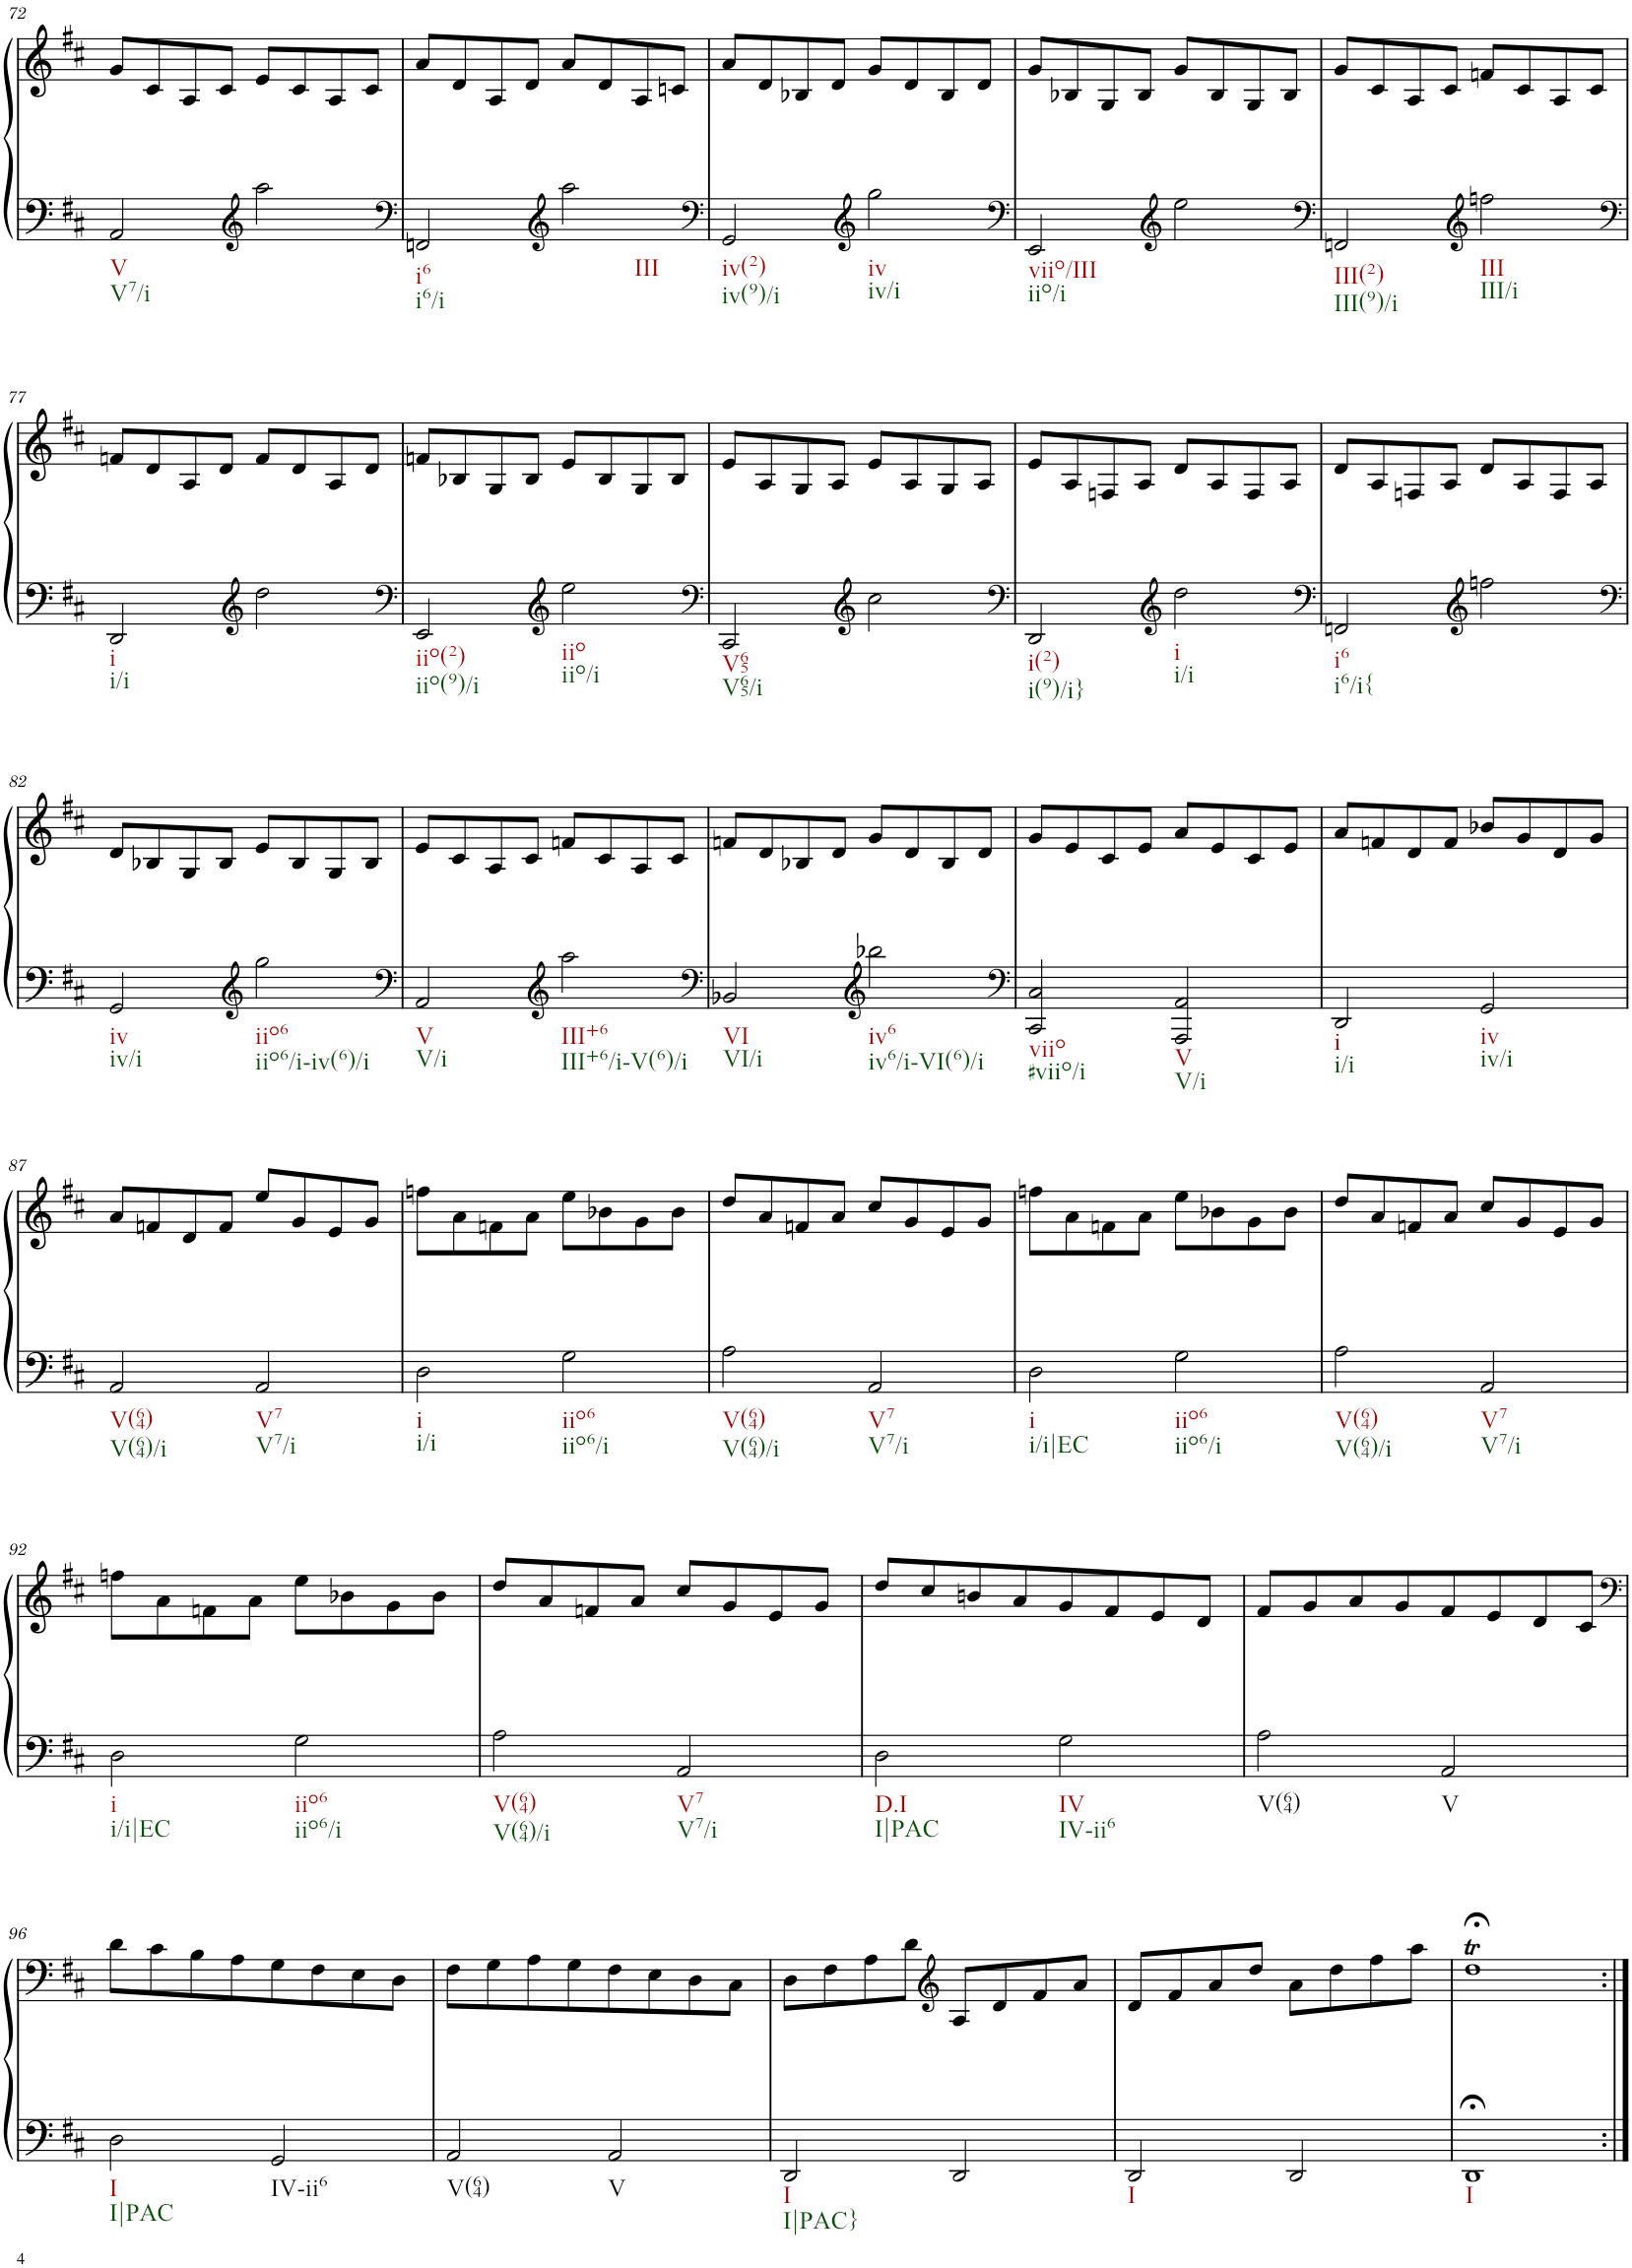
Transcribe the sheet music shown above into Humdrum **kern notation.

**kern	**kern
*part1	*part1
*staff2	*staff1
*I"Piano	*
*I'Pno.	*
!!LO:PB:g=z
*clefF4	*clefG2
*k[f#c#]	*k[f#c#]
*M2/2	*M2/2
*met(c|)	*met(c|)
=72	=72
!LO:TX:b:t=V	!
!LO:TX:b:t=V7/i	!
2AA/	8g/L
.	8c#/
.	8A/
.	8c#/J
*clefG2	*
2aa\	8e/L
.	8c#/
.	8A/
.	8c#/J
=73	=73
*clefF4	*
!LO:TX:b:t=i6	!
!LO:TX:b:t=i6/i	!
2FFn/	8a/L
.	8d/
.	8A/
.	8d/J
*clefG2	*
!LO:TX:b:t=III	!
2aa\	8a/L
.	8d/
.	8A/
.	8cn/J
=74	=74
*clefF4	*
!LO:TX:b:t=iv(2)	!
!LO:TX:b:t=iv(9)/i	!
2GG/	8a/L
.	8d/
.	8B-X/
.	8d/J
*clefG2	*
!LO:TX:b:t=iv	!
!LO:TX:b:t=iv/i	!
2gg\	8g/L
.	8d/
.	8B-/
.	8d/J
=75	=75
*clefF4	*
!LO:TX:b:t=viio/III	!
!LO:TX:b:t=iio/i	!
2EE/	8g/L
.	8B-X/
.	8G/
.	8B-/J
*clefG2	*
2ee\	8g/L
.	8B-/
.	8G/
.	8B-/J
=76	=76
*clefF4	*
!LO:TX:b:t=III(2)	!
!LO:TX:b:t=III(9)/i	!
2FFn/	8g/L
.	8c#/
.	8A/
.	8c#/J
*clefG2	*
!LO:TX:b:t=III	!
!LO:TX:b:t=III/i	!
2ffn\	8fn/L
.	8c#/
.	8A/
.	8c#/J
!!LO:LB:g=z
=77	=77
*clefF4	*
!LO:TX:b:t=i	!
!LO:TX:b:t=i/i	!
2DD/	8fn/L
.	8d/
.	8A/
.	8d/J
*clefG2	*
2dd\	8f/L
.	8d/
.	8A/
.	8d/J
=78	=78
*clefF4	*
!LO:TX:b:t=iio(2)	!
!LO:TX:b:t=iio(9)/i	!
2EE/	8fn/L
.	8B-X/
.	8G/
.	8B-/J
*clefG2	*
!LO:TX:b:t=iio	!
!LO:TX:b:t=iio/i	!
2ee\	8e/L
.	8B-/
.	8G/
.	8B-/J
=79	=79
*clefF4	*
!LO:TX:b:t=V65	!
!LO:TX:b:t=V65/i	!
2CC#/	8e/L
.	8A/
.	8G/
.	8A/J
*clefG2	*
2cc#\	8e/L
.	8A/
.	8G/
.	8A/J
=80	=80
*clefF4	*
!LO:TX:b:t=i(2)	!
!LO:TX:b:t=i(9)/i}	!
2DD/	8e/L
.	8A/
.	8Fn/
.	8A/J
*clefG2	*
!LO:TX:b:t=i	!
!LO:TX:b:t=i/i	!
2dd\	8d/L
.	8A/
.	8F/
.	8A/J
=81	=81
*clefF4	*
!LO:TX:b:t=i6	!
!LO:TX:b:t=i6/i{	!
2FFn/	8d/L
.	8A/
.	8Fn/
.	8A/J
*clefG2	*
2ffn\	8d/L
.	8A/
.	8F/
.	8A/J
!!LO:LB:g=z
=82	=82
*clefF4	*
!LO:TX:b:t=iv	!
!LO:TX:b:t=iv/i	!
2GG/	8d/L
.	8B-X/
.	8G/
.	8B-/J
*clefG2	*
!LO:TX:b:t=iio6	!
!LO:TX:b:t=iio6/i-iv(6)/i	!
2gg\	8e/L
.	8B-/
.	8G/
.	8B-/J
=83	=83
*clefF4	*
!LO:TX:b:t=V	!
!LO:TX:b:t=V/i	!
2AA/	8e/L
.	8c#/
.	8A/
.	8c#/J
*clefG2	*
!LO:TX:b:t=III+6	!
!LO:TX:b:t=III+6/i-V(6)/i	!
2aa\	8fn/L
.	8c#/
.	8A/
.	8c#/J
=84	=84
*clefF4	*
!LO:TX:b:t=VI	!
!LO:TX:b:t=VI/i	!
2BB-X/	8fn/L
.	8d/
.	8B-X/
.	8d/J
*clefG2	*
!LO:TX:b:t=iv6	!
!LO:TX:b:t=iv6/i-VI(6)/i	!
2bb-X\	8g/L
.	8d/
.	8B-/
.	8d/J
=85	=85
*clefF4	*
!LO:TX:b:t=viio	!
!LO:TX:b:t=#viio/i	!
2CC#/ 2C#/	8g/L
.	8e/
.	8c#/
.	8e/J
!LO:TX:b:t=V	!
!LO:TX:b:t=V/i	!
2AAA/ 2AA/	8a/L
.	8e/
.	8c#/
.	8e/J
=86	=86
!LO:TX:b:t=i	!
!LO:TX:b:t=i/i	!
2DD/	8a/L
.	8fn/
.	8d/
.	8f/J
!LO:TX:b:t=iv	!
!LO:TX:b:t=iv/i	!
2GG/	8b-X/L
.	8g/
.	8d/
.	8g/J
!!LO:LB:g=z
=87	=87
!LO:TX:b:t=V(64)	!
!LO:TX:b:t=V(64)/i	!
2AA/	8a/L
.	8fn/
.	8d/
.	8f/J
!LO:TX:b:t=V7	!
!LO:TX:b:t=V7/i	!
2AA/	8ee/L
.	8g/
.	8e/
.	8g/J
=88	=88
!LO:TX:b:t=i	!
!LO:TX:b:t=i/i	!
2D\	8ffn\L
.	8a\
.	8fn\
.	8a\J
!LO:TX:b:t=iio6	!
!LO:TX:b:t=iio6/i	!
2G\	8ee\L
.	8b-X\
.	8g\
.	8b-\J
=89	=89
!LO:TX:b:t=V(64)	!
!LO:TX:b:t=V(64)/i	!
2A\	8dd/L
.	8a/
.	8fn/
.	8a/J
!LO:TX:b:t=V7	!
!LO:TX:b:t=V7/i	!
2AA/	8cc#/L
.	8g/
.	8e/
.	8g/J
=90	=90
!LO:TX:b:t=i	!
!LO:TX:b:t=i/i|EC	!
2D\	8ffn\L
.	8a\
.	8fn\
.	8a\J
!LO:TX:b:t=iio6	!
!LO:TX:b:t=iio6/i	!
2G\	8ee\L
.	8b-X\
.	8g\
.	8b-\J
=91	=91
!LO:TX:b:t=V(64)	!
!LO:TX:b:t=V(64)/i	!
2A\	8dd/L
.	8a/
.	8fn/
.	8a/J
!LO:TX:b:t=V7	!
!LO:TX:b:t=V7/i	!
2AA/	8cc#/L
.	8g/
.	8e/
.	8g/J
!!LO:LB:g=z
=92	=92
!LO:TX:b:t=i	!
!LO:TX:b:t=i/i|EC	!
2D\	8ffn\L
.	8a\
.	8fn\
.	8a\J
!LO:TX:b:t=iio6	!
!LO:TX:b:t=iio6/i	!
2G\	8ee\L
.	8b-X\
.	8g\
.	8b-\J
=93	=93
!LO:TX:b:t=V(64)	!
!LO:TX:b:t=V(64)/i	!
2A\	8dd/L
.	8a/
.	8fn/
.	8a/J
!LO:TX:b:t=V7	!
!LO:TX:b:t=V7/i	!
2AA/	8cc#/L
.	8g/
.	8e/
.	8g/J
=94	=94
!LO:TX:b:t=D.I	!
!LO:TX:b:t=I|PAC	!
2D\	8dd/L
.	8cc#/
.	8bn/
.	8a/
!LO:TX:b:t=IV	!
!LO:TX:b:t=IV-ii6	!
2G\	8g/
.	8f#/
.	8e/
.	8d/J
=95	=95
!LO:TX:b:t=V(64)	!
2A\	8f#/L
.	8g/
.	8a/
.	8g/
!LO:TX:b:t=V	!
2AA/	8f#/
.	8e/
.	8d/
.	8c#/J
!!LO:LB:g=z
=96	=96
*	*clefF4
!LO:TX:b:t=I	!
!LO:TX:b:t=I|PAC	!
2D\	8d\L
.	8c#\
.	8B\
.	8A\
!LO:TX:b:t=IV-ii6	!
2GG/	8G\
.	8F#\
.	8E\
.	8D\J
=97	=97
!LO:TX:b:t=V(64)	!
2AA/	8F#\L
.	8G\
.	8A\
.	8G\
!LO:TX:b:t=V	!
2AA/	8F#\
.	8E\
.	8D\
.	8C#\J
=98	=98
!LO:TX:b:t=I	!
!LO:TX:b:t=I|PAC}	!
2DD/	8D\L
.	8F#\
.	8A\
.	8d\J
*	*clefG2
2DD/	8A/L
.	8d/
.	8f#/
.	8a/J
=99	=99
!LO:TX:b:t=I	!
2DD/	8d/L
.	8f#/
.	8a/
.	8dd/J
2DD/	8a\L
.	8dd\
.	8ff#\
.	8aa\J
=100	=100
!LO:TX:b:t=I	!
1DD;<	1dd;<T
=:|!	=:|!
*-	*-
